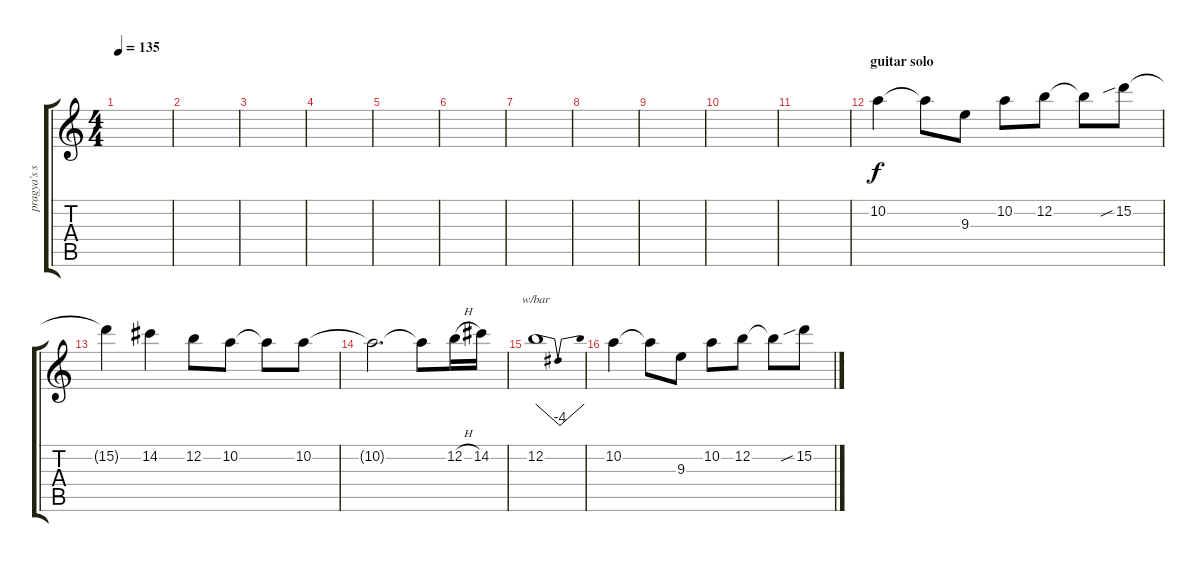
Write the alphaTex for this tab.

\track ("pragya's solo" "pragya's s") {instrument overdrivenguitar}
\staff {score tabs}
\tuning (E4 B3 G3 D3 A2 E2) {hide}
\ts (4 4)
\tempo 135
\clef g2
\ks c
|
|
|
|
|
|
|
|
|
|
|
\section ("" "guitar solo")
10.2.4{instrument overdrivenguitar} 10.2{t}.8 9.3.8 10.2.8 12.2.8 12.2{t}.8 15.2{sib}.8 |
15.2{t}.4 14.2.4 12.2.8 10.2.8 10.2{t}.8 10.2.8 |
10.2{t}.2{d} 10.2{t}.8 12.2{h}.16 14.2.16 |
12.2.1{tbe (dip default 0 0 30 -16 60 0)} |
10.2.4 10.2{t}.8 9.3.8 10.2.8 12.2.8 12.2{t}.8 15.2{sib}.8
